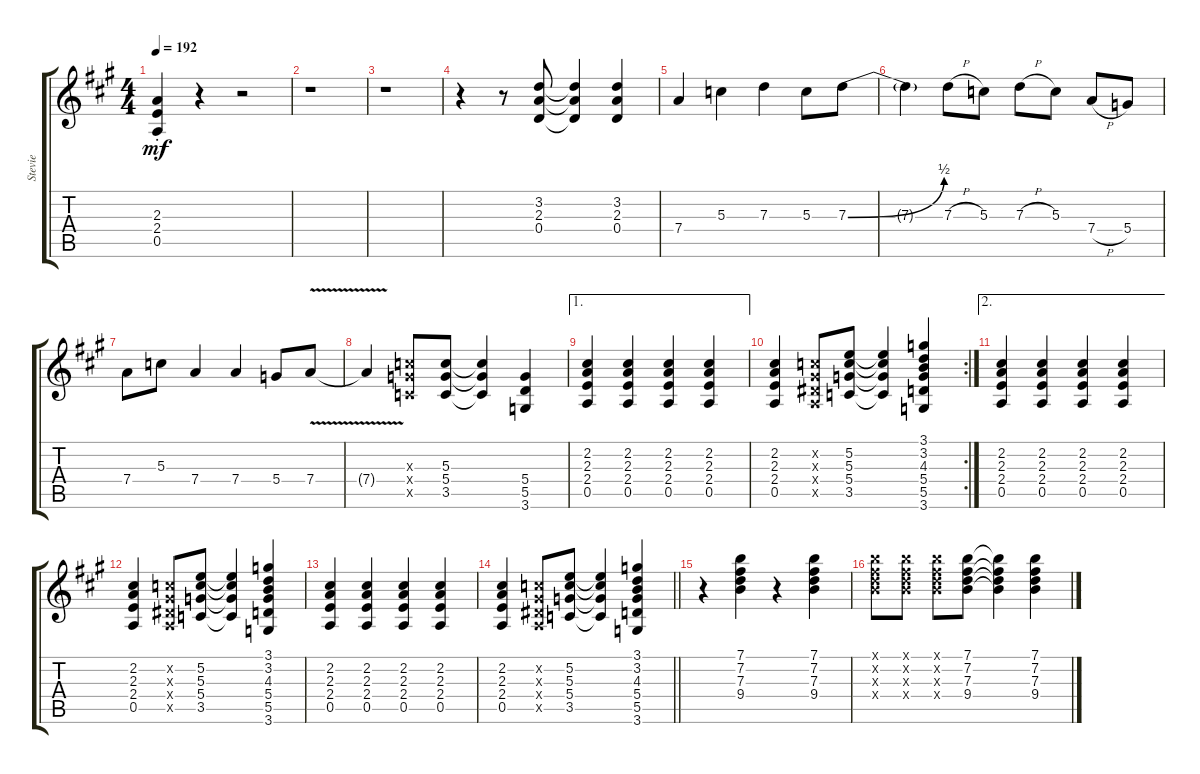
\track ("Stevie" "Stevie") {instrument distortionguitar}
\staff {score tabs}
\tuning (E4 B3 G3 D3 A2 E2) {hide}
\ts (4 4)
\tempo 192
\clef g2
\ks a
(2.3{st} 2.4{st} 0.5{st}).4{dy mf} r.4 r.2 |
r.1 |
r.1 |
r.4 r.8 (3.2 2.3 0.4).8 (3.2{t} 2.3{t} 0.4{t}).4 (3.2 2.3 0.4).4 |
7.4.4 5.3.4 7.3.4 5.3.8 7.3{be (bend 0 0 60 2)}.8 |
7.3{t}.4 7.3{h}.8 5.3.8 7.3{h}.8 5.3.8 7.4{h}.8 5.4.8 |
7.4.8 5.3.8 7.4.4 7.4.4 5.4.8 7.4{v}.8 |
7.4{v t}.4 (5.3{x} 5.4{x} 3.5{x}).8 (5.3 5.4 3.5).8 (5.3{t} 5.4{t} 3.5{t}).4 (5.4 5.5 3.6).4 |
\ae 1
(2.2 2.3 2.4 0.5).4 (2.2 2.3 2.4 0.5).4 (2.2 2.3 2.4 0.5).4 (2.2 2.3 2.4 0.5).4 |
\rc 2
(2.2 2.3 2.4 0.5).4 (1.2{x} 1.3{x} 1.4{x} 0.5{x}).8 (5.2 5.3 5.4 3.5).8 (5.2{t} 5.3{t} 5.4{t} 3.5{t}).4 (3.1 3.2 4.3 5.4 5.5 3.6).4 |
\ae 2
(2.2 2.3 2.4 0.5).4 (2.2 2.3 2.4 0.5).4 (2.2 2.3 2.4 0.5).4 (2.2 2.3 2.4 0.5).4 |
(2.2 2.3 2.4 0.5).4 (1.2{x} 1.3{x} 1.4{x} 0.5{x}).8 (5.2 5.3 5.4 3.5).8 (5.2{t} 5.3{t} 5.4{t} 3.5{t}).4 (3.1 3.2 4.3 5.4 5.5 3.6).4 |
(2.2 2.3 2.4 0.5).4 (2.2 2.3 2.4 0.5).4 (2.2 2.3 2.4 0.5).4 (2.2 2.3 2.4 0.5).4 |
\barLineRight lightlight
(2.2 2.3 2.4 0.5).4 (1.2{x} 1.3{x} 1.4{x} 0.5{x}).8 (5.2 5.3 5.4 3.5).8 (5.2{t} 5.3{t} 5.4{t} 3.5{t}).4 (3.1 3.2 4.3 5.4 5.5 3.6).4 |
r.4 (7.1 7.2 7.3 9.4).4 r.4 (7.1 7.2 7.3 9.4).4 |
(7.1{x} 7.2{x} 7.3{x} 9.4{x}).8 (7.1{x} 7.2{x} 7.3{x} 9.4{x}).8 (7.1{x} 7.2{x} 7.3{x} 9.4{x}).8 (7.1 7.2 7.3 9.4).8 (7.1{t} 7.2{t} 7.3{t} 9.4{t}).4 (7.1 7.2 7.3 9.4).4
